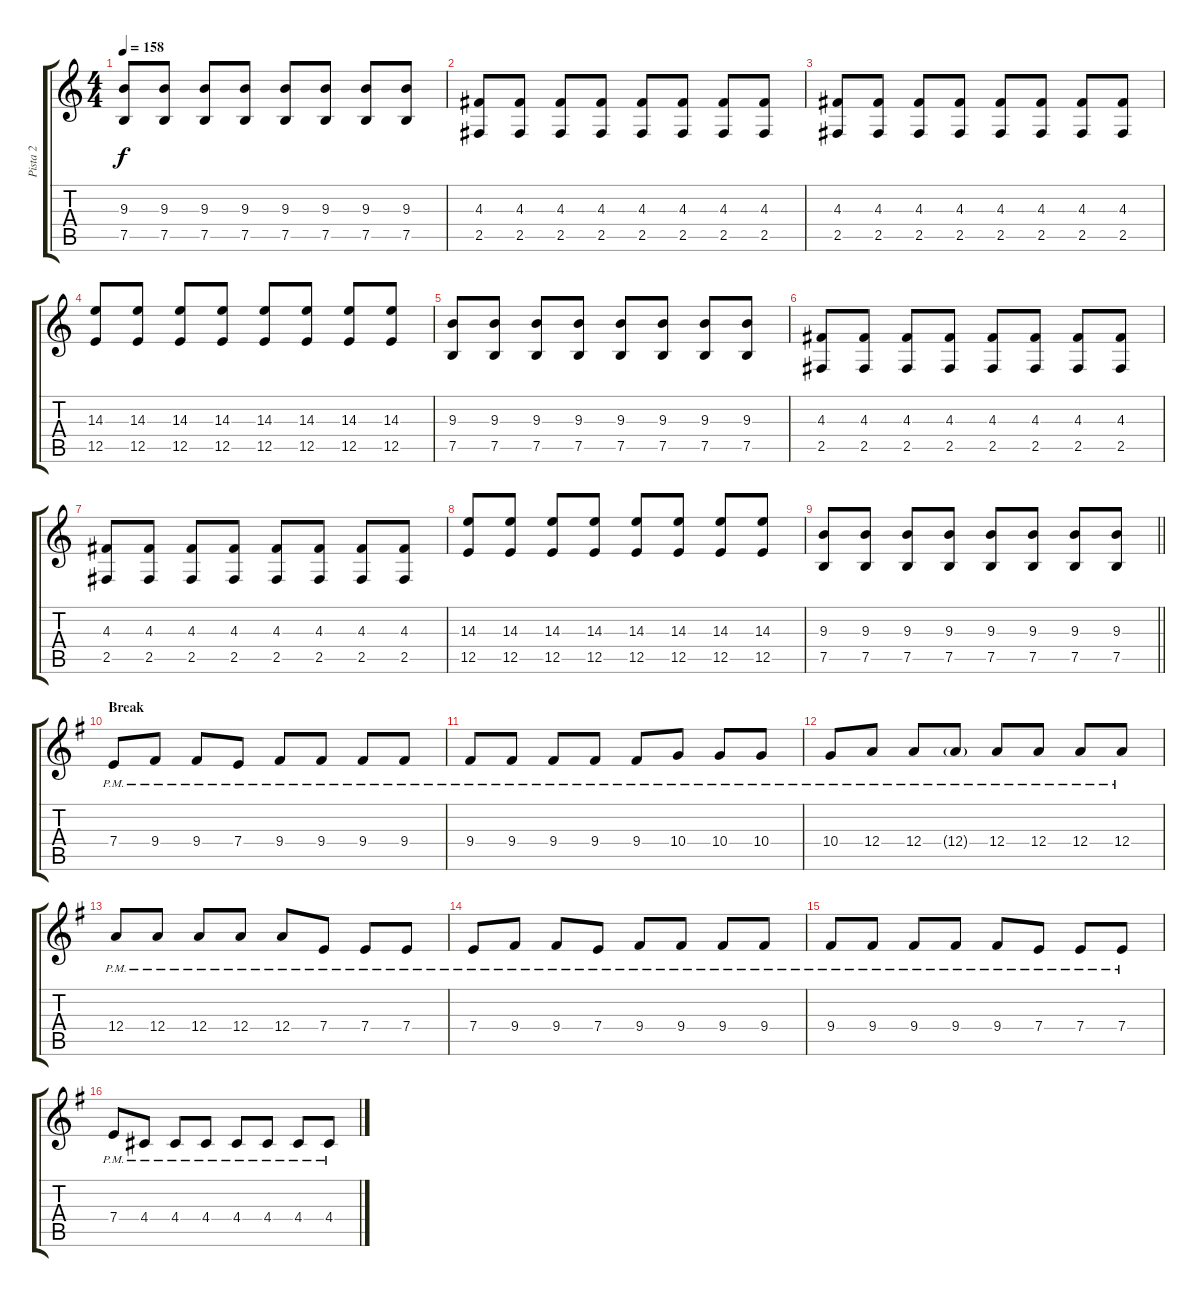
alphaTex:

\track ("Pista 2" "Pista 2") {instrument distortionguitar}
\staff {score tabs}
\tuning (B3 Gb3 D3 A2 E2 B1) {hide}
\ts (4 4)
\tempo 158
\clef g2
\ks c
(9.3 7.5).8{dy f} (9.3 7.5).8 (9.3 7.5).8 (9.3 7.5).8 (9.3 7.5).8 (9.3 7.5).8 (9.3 7.5).8 (9.3 7.5).8 |
(4.3 2.5).8 (4.3 2.5).8 (4.3 2.5).8 (4.3 2.5).8 (4.3 2.5).8 (4.3 2.5).8 (4.3 2.5).8 (4.3 2.5).8 |
(4.3 2.5).8 (4.3 2.5).8 (4.3 2.5).8 (4.3 2.5).8 (4.3 2.5).8 (4.3 2.5).8 (4.3 2.5).8 (4.3 2.5).8 |
(14.3 12.5).8 (14.3 12.5).8 (14.3 12.5).8 (14.3 12.5).8 (14.3 12.5).8 (14.3 12.5).8 (14.3 12.5).8 (14.3 12.5).8 |
(9.3 7.5).8 (9.3 7.5).8 (9.3 7.5).8 (9.3 7.5).8 (9.3 7.5).8 (9.3 7.5).8 (9.3 7.5).8 (9.3 7.5).8 |
(4.3 2.5).8 (4.3 2.5).8 (4.3 2.5).8 (4.3 2.5).8 (4.3 2.5).8 (4.3 2.5).8 (4.3 2.5).8 (4.3 2.5).8 |
(4.3 2.5).8 (4.3 2.5).8 (4.3 2.5).8 (4.3 2.5).8 (4.3 2.5).8 (4.3 2.5).8 (4.3 2.5).8 (4.3 2.5).8 |
(14.3 12.5).8 (14.3 12.5).8 (14.3 12.5).8 (14.3 12.5).8 (14.3 12.5).8 (14.3 12.5).8 (14.3 12.5).8 (14.3 12.5).8 |
\barLineRight lightlight
(9.3 7.5).8 (9.3 7.5).8 (9.3 7.5).8 (9.3 7.5).8 (9.3 7.5).8 (9.3 7.5).8 (9.3 7.5).8 (9.3 7.5).8 |
\section ("" "Break")
\ks g
7.4{pm}.8 9.4{pm}.8 9.4{pm}.8 7.4{pm}.8 9.4{pm}.8 9.4{pm}.8 9.4{pm}.8 9.4{pm}.8 |
9.4{pm}.8 9.4{pm}.8 9.4{pm}.8 9.4{pm}.8 9.4{pm}.8 10.4{pm}.8 10.4{pm}.8 10.4{pm}.8 |
10.4{pm}.8 12.4{pm}.8 12.4{pm}.8 12.4{g pm}.8 12.4{pm}.8 12.4{pm}.8 12.4{pm}.8 12.4{pm}.8 |
12.4{pm}.8 12.4{pm}.8 12.4{pm}.8 12.4{pm}.8 12.4{pm}.8 7.4{pm}.8 7.4{pm}.8 7.4{pm}.8 |
7.4{pm}.8 9.4{pm}.8 9.4{pm}.8 7.4{pm}.8 9.4{pm}.8 9.4{pm}.8 9.4{pm}.8 9.4{pm}.8 |
9.4{pm}.8 9.4{pm}.8 9.4{pm}.8 9.4{pm}.8 9.4{pm}.8 7.4{pm}.8 7.4{pm}.8 7.4{pm}.8 |
7.4{pm}.8 4.4{pm}.8 4.4{pm}.8 4.4{pm}.8 4.4{pm}.8 4.4{pm}.8 4.4{pm}.8 4.4{pm}.8
